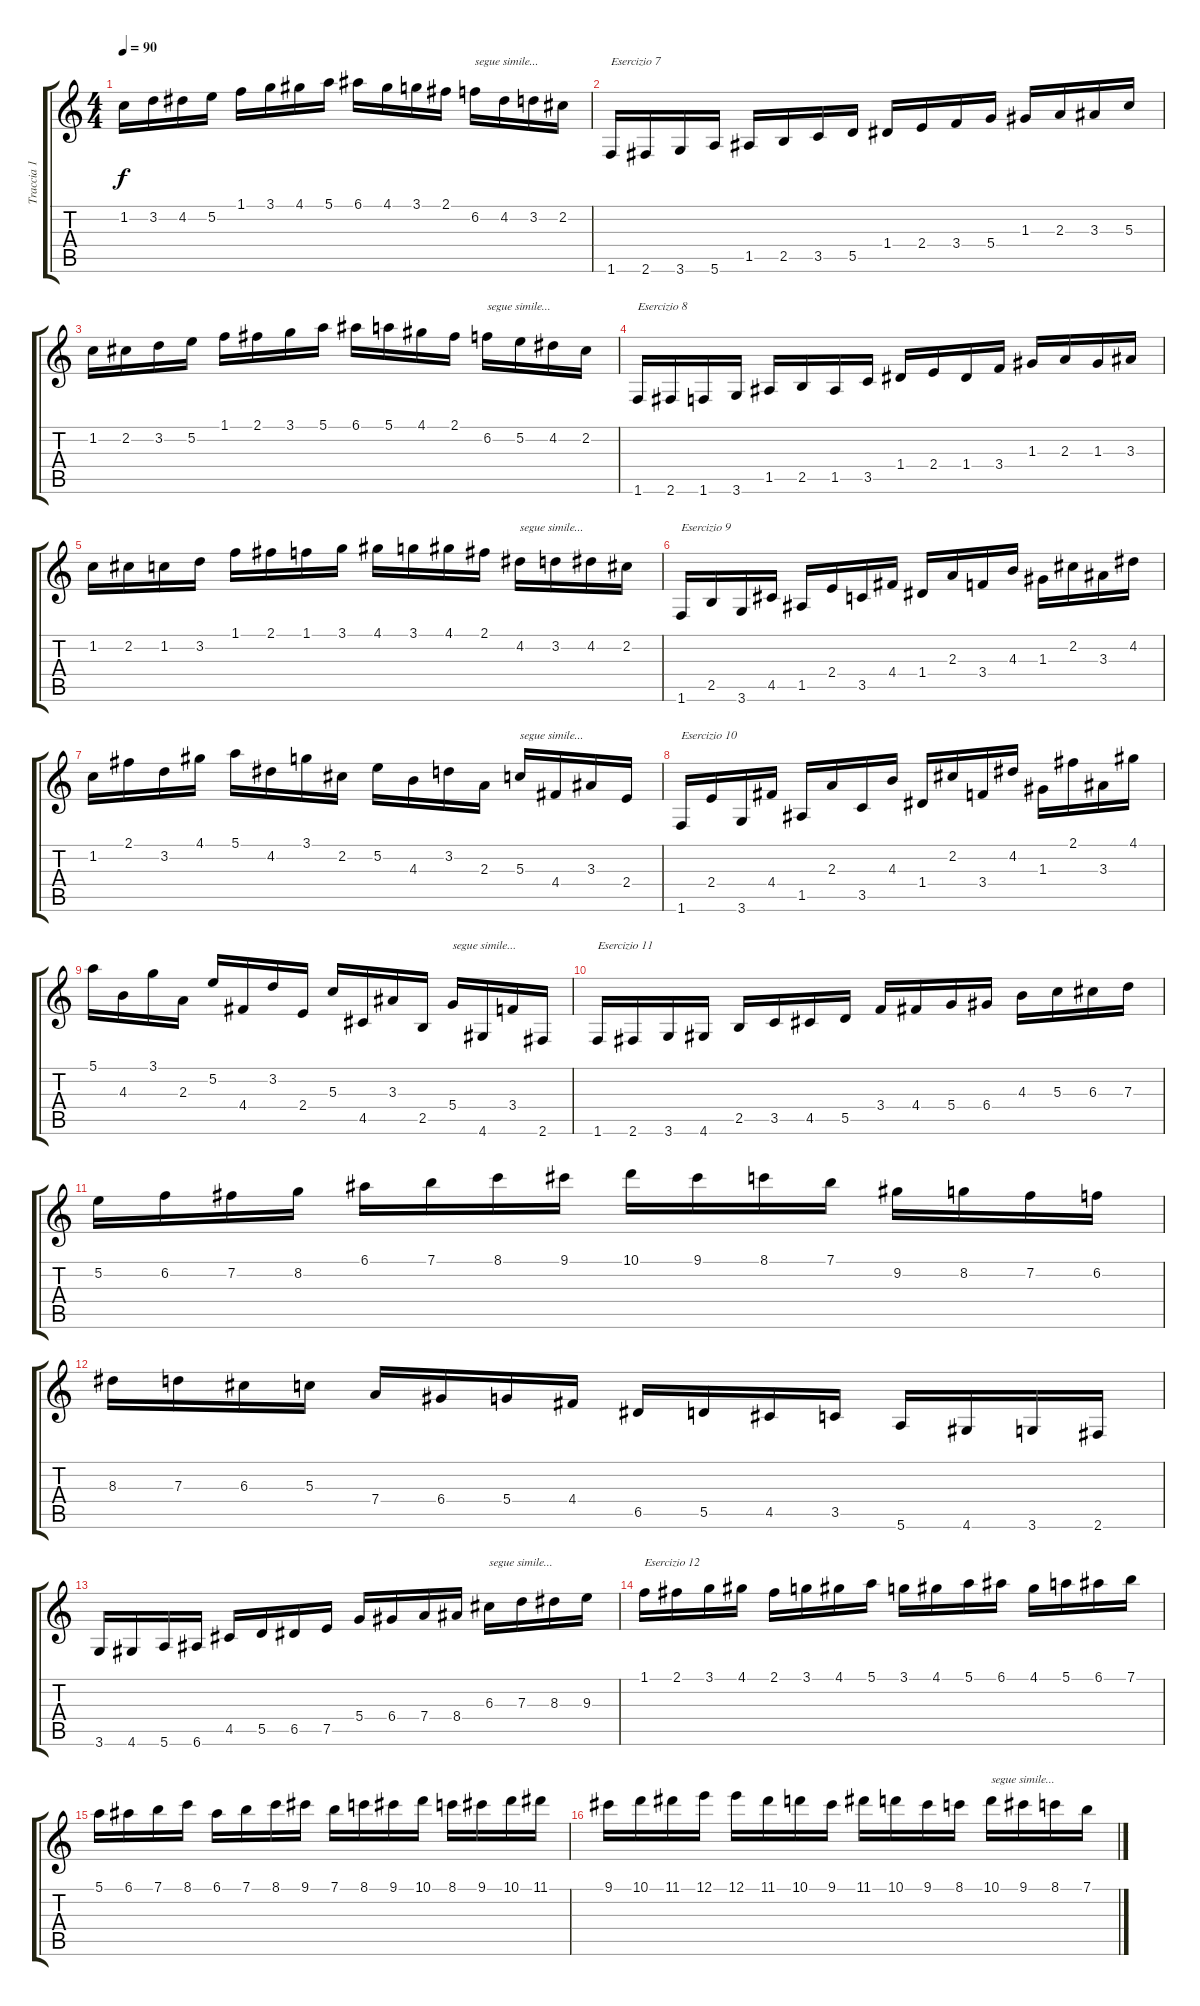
\track ("Traccia 1" "Traccia 1") {instrument acousticguitarnylon}
\staff {score tabs}
\tuning (E4 B3 G3 D3 A2 E2) {hide}
\ts (4 4)
\tempo 90
\clef g2
\ks c
1.2.16{dy f} 3.2.16 4.2.16 5.2.16 1.1.16 3.1.16 4.1.16 5.1.16 6.1.16 4.1.16 3.1.16 2.1.16 6.2.16{txt "segue simile..."} 4.2.16 3.2.16 2.2.16 |
1.6.16{txt "Esercizio 7"} 2.6.16 3.6.16 5.6.16 1.5.16 2.5.16 3.5.16 5.5.16 1.4.16 2.4.16 3.4.16 5.4.16 1.3.16 2.3.16 3.3.16 5.3.16 |
1.2.16 2.2.16 3.2.16 5.2.16 1.1.16 2.1.16 3.1.16 5.1.16 6.1.16 5.1.16 4.1.16 2.1.16 6.2.16{txt "segue simile..."} 5.2.16 4.2.16 2.2.16 |
1.6.16{txt "Esercizio 8"} 2.6.16 1.6.16 3.6.16 1.5.16 2.5.16 1.5.16 3.5.16 1.4.16 2.4.16 1.4.16 3.4.16 1.3.16 2.3.16 1.3.16 3.3.16 |
1.2.16 2.2.16 1.2.16 3.2.16 1.1.16 2.1.16 1.1.16 3.1.16 4.1.16 3.1.16 4.1.16 2.1.16 4.2.16{txt "segue simile..."} 3.2.16 4.2.16 2.2.16 |
1.6.16{txt "Esercizio 9"} 2.5.16 3.6.16 4.5.16 1.5.16 2.4.16 3.5.16 4.4.16 1.4.16 2.3.16 3.4.16 4.3.16 1.3.16 2.2.16 3.3.16 4.2.16 |
1.2.16 2.1.16 3.2.16 4.1.16 5.1.16 4.2.16 3.1.16 2.2.16 5.2.16 4.3.16 3.2.16 2.3.16 5.3.16{txt "segue simile..."} 4.4.16 3.3.16 2.4.16 |
1.6.16{txt "Esercizio 10"} 2.4.16 3.6.16 4.4.16 1.5.16 2.3.16 3.5.16 4.3.16 1.4.16 2.2.16 3.4.16 4.2.16 1.3.16 2.1.16 3.3.16 4.1.16 |
5.1.16 4.3.16 3.1.16 2.3.16 5.2.16 4.4.16 3.2.16 2.4.16 5.3.16 4.5.16 3.3.16 2.5.16 5.4.16{txt "segue simile..."} 4.6.16 3.4.16 2.6.16 |
1.6.16{txt "Esercizio 11"} 2.6.16 3.6.16 4.6.16 2.5.16 3.5.16 4.5.16 5.5.16 3.4.16 4.4.16 5.4.16 6.4.16 4.3.16 5.3.16 6.3.16 7.3.16 |
5.2.16 6.2.16 7.2.16 8.2.16 6.1.16 7.1.16 8.1.16 9.1.16 10.1.16 9.1.16 8.1.16 7.1.16 9.2.16 8.2.16 7.2.16 6.2.16 |
8.3.16 7.3.16 6.3.16 5.3.16 7.4.16 6.4.16 5.4.16 4.4.16 6.5.16 5.5.16 4.5.16 3.5.16 5.6.16 4.6.16 3.6.16 2.6.16 |
3.6.16 4.6.16 5.6.16 6.6.16 4.5.16 5.5.16 6.5.16 7.5.16 5.4.16 6.4.16 7.4.16 8.4.16 6.3.16{txt "segue simile..."} 7.3.16 8.3.16 9.3.16 |
1.1.16{txt "Esercizio 12"} 2.1.16 3.1.16 4.1.16 2.1.16 3.1.16 4.1.16 5.1.16 3.1.16 4.1.16 5.1.16 6.1.16 4.1.16 5.1.16 6.1.16 7.1.16 |
5.1.16 6.1.16 7.1.16 8.1.16 6.1.16 7.1.16 8.1.16 9.1.16 7.1.16 8.1.16 9.1.16 10.1.16 8.1.16 9.1.16 10.1.16 11.1.16 |
9.1.16 10.1.16 11.1.16 12.1.16 12.1.16 11.1.16 10.1.16 9.1.16 11.1.16 10.1.16 9.1.16 8.1.16 10.1.16{txt "segue simile..."} 9.1.16 8.1.16 7.1.16
